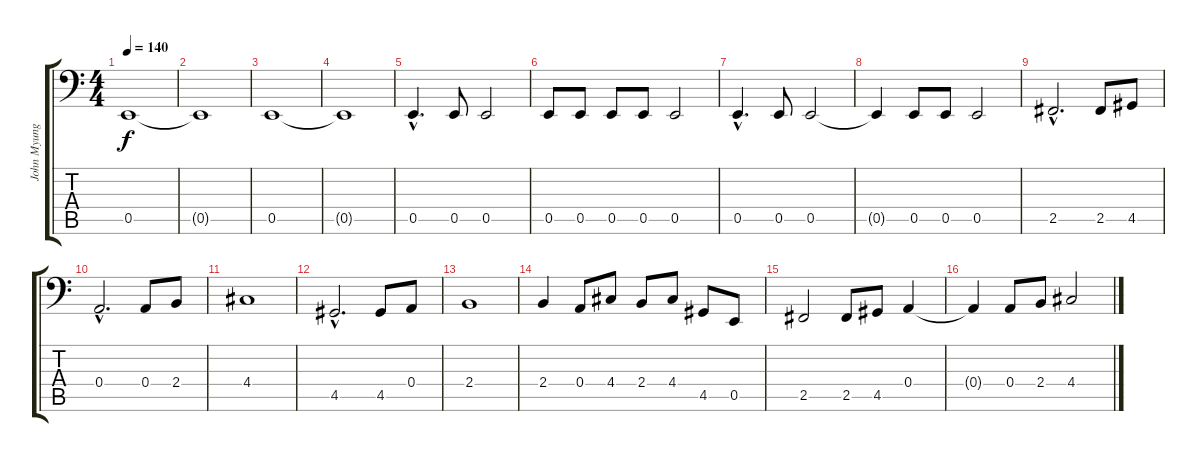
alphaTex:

\track ("John Myung - 6 Strings Bass" "John Myung") {instrument electricbassfinger}
\staff {score tabs}
\tuning (C3 G2 D2 A1 E1 B0) {hide}
\ts (4 4)
\tempo 140
\clef f4
\ks c
0.5.1{dy f} |
0.5{t}.1 |
0.5.1 |
0.5{t}.1 |
0.5{hac}.4{d} 0.5.8 0.5.2 |
0.5.8 0.5.8 0.5.8 0.5.8 0.5.2 |
0.5{hac}.4{d} 0.5.8 0.5.2 |
0.5{t}.4 0.5.8 0.5.8 0.5.2 |
2.5{hac}.2{d} 2.5.8 4.5.8 |
0.4{hac}.2{d} 0.4.8 2.4.8 |
4.4.1 |
4.5{hac}.2{d} 4.5.8 0.4.8 |
2.4.1 |
2.4.4 0.4.8 4.4.8 2.4.8 4.4.8 4.5.8 0.5.8 |
2.5.2 2.5.8 4.5.8 0.4.4 |
0.4{t}.4 0.4.8 2.4.8 4.4.2
